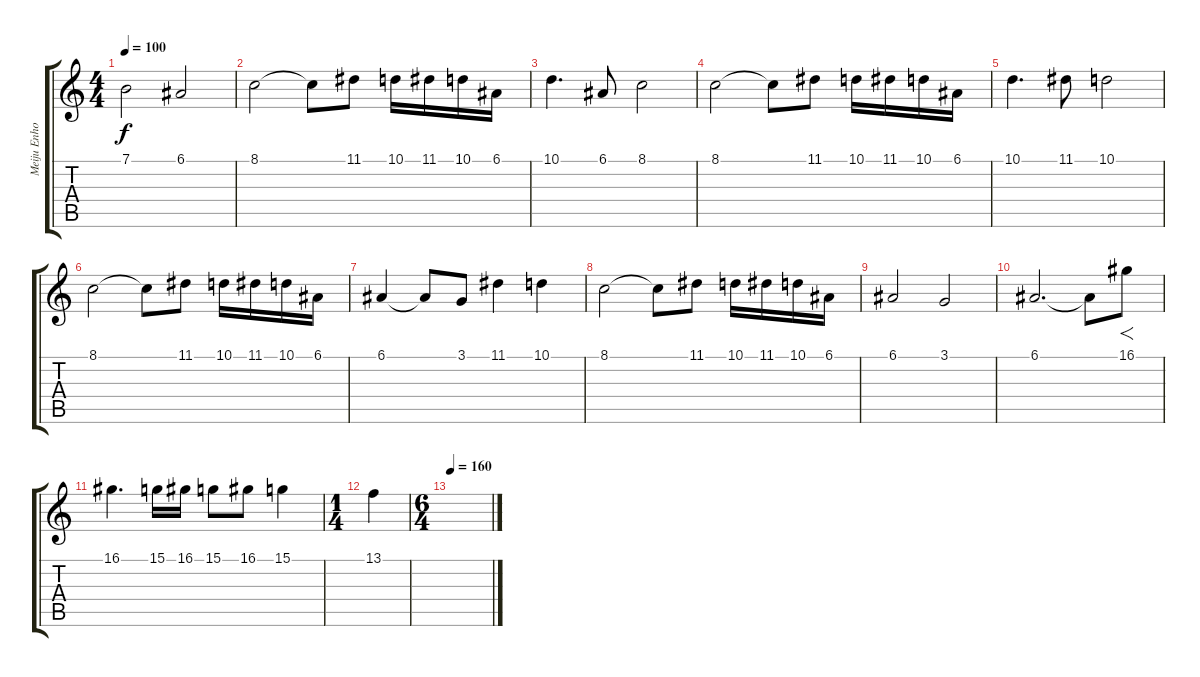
\track ("Meiju Enho" "Meiju Enho") {instrument oboe}
\staff {score tabs}
\tuning (E4 B3 G3 D3 A2 E2) {hide}
\ts (4 4)
\tempo 100
\clef g2
\ks c
7.1.2{dy f} 6.1.2 |
8.1.2{volume 11} 8.1{t}.8 11.1.8 10.1.16 11.1.16 10.1.16 6.1.16 |
10.1.4{d} 6.1.8 8.1.2 |
8.1.2 8.1{t}.8 11.1.8 10.1.16 11.1.16 10.1.16 6.1.16 |
10.1.4{d} 11.1.8 10.1.2 |
8.1.2 8.1{t}.8 11.1.8 10.1.16 11.1.16 10.1.16 6.1.16 |
6.1.4 6.1{t}.8 3.1.8 11.1.4 10.1.4 |
8.1.2 8.1{t}.8 11.1.8 10.1.16 11.1.16 10.1.16 6.1.16 |
6.1.2 3.1.2 |
6.1.2{d} 6.1{t}.8 16.1.8{f} |
16.1.4{d} 15.1.16 16.1.16 15.1.8 16.1.8 15.1.4 |
\ts (1 4)
13.1.4 |
\ts (6 4)
\tempo 180
\tempo 160
